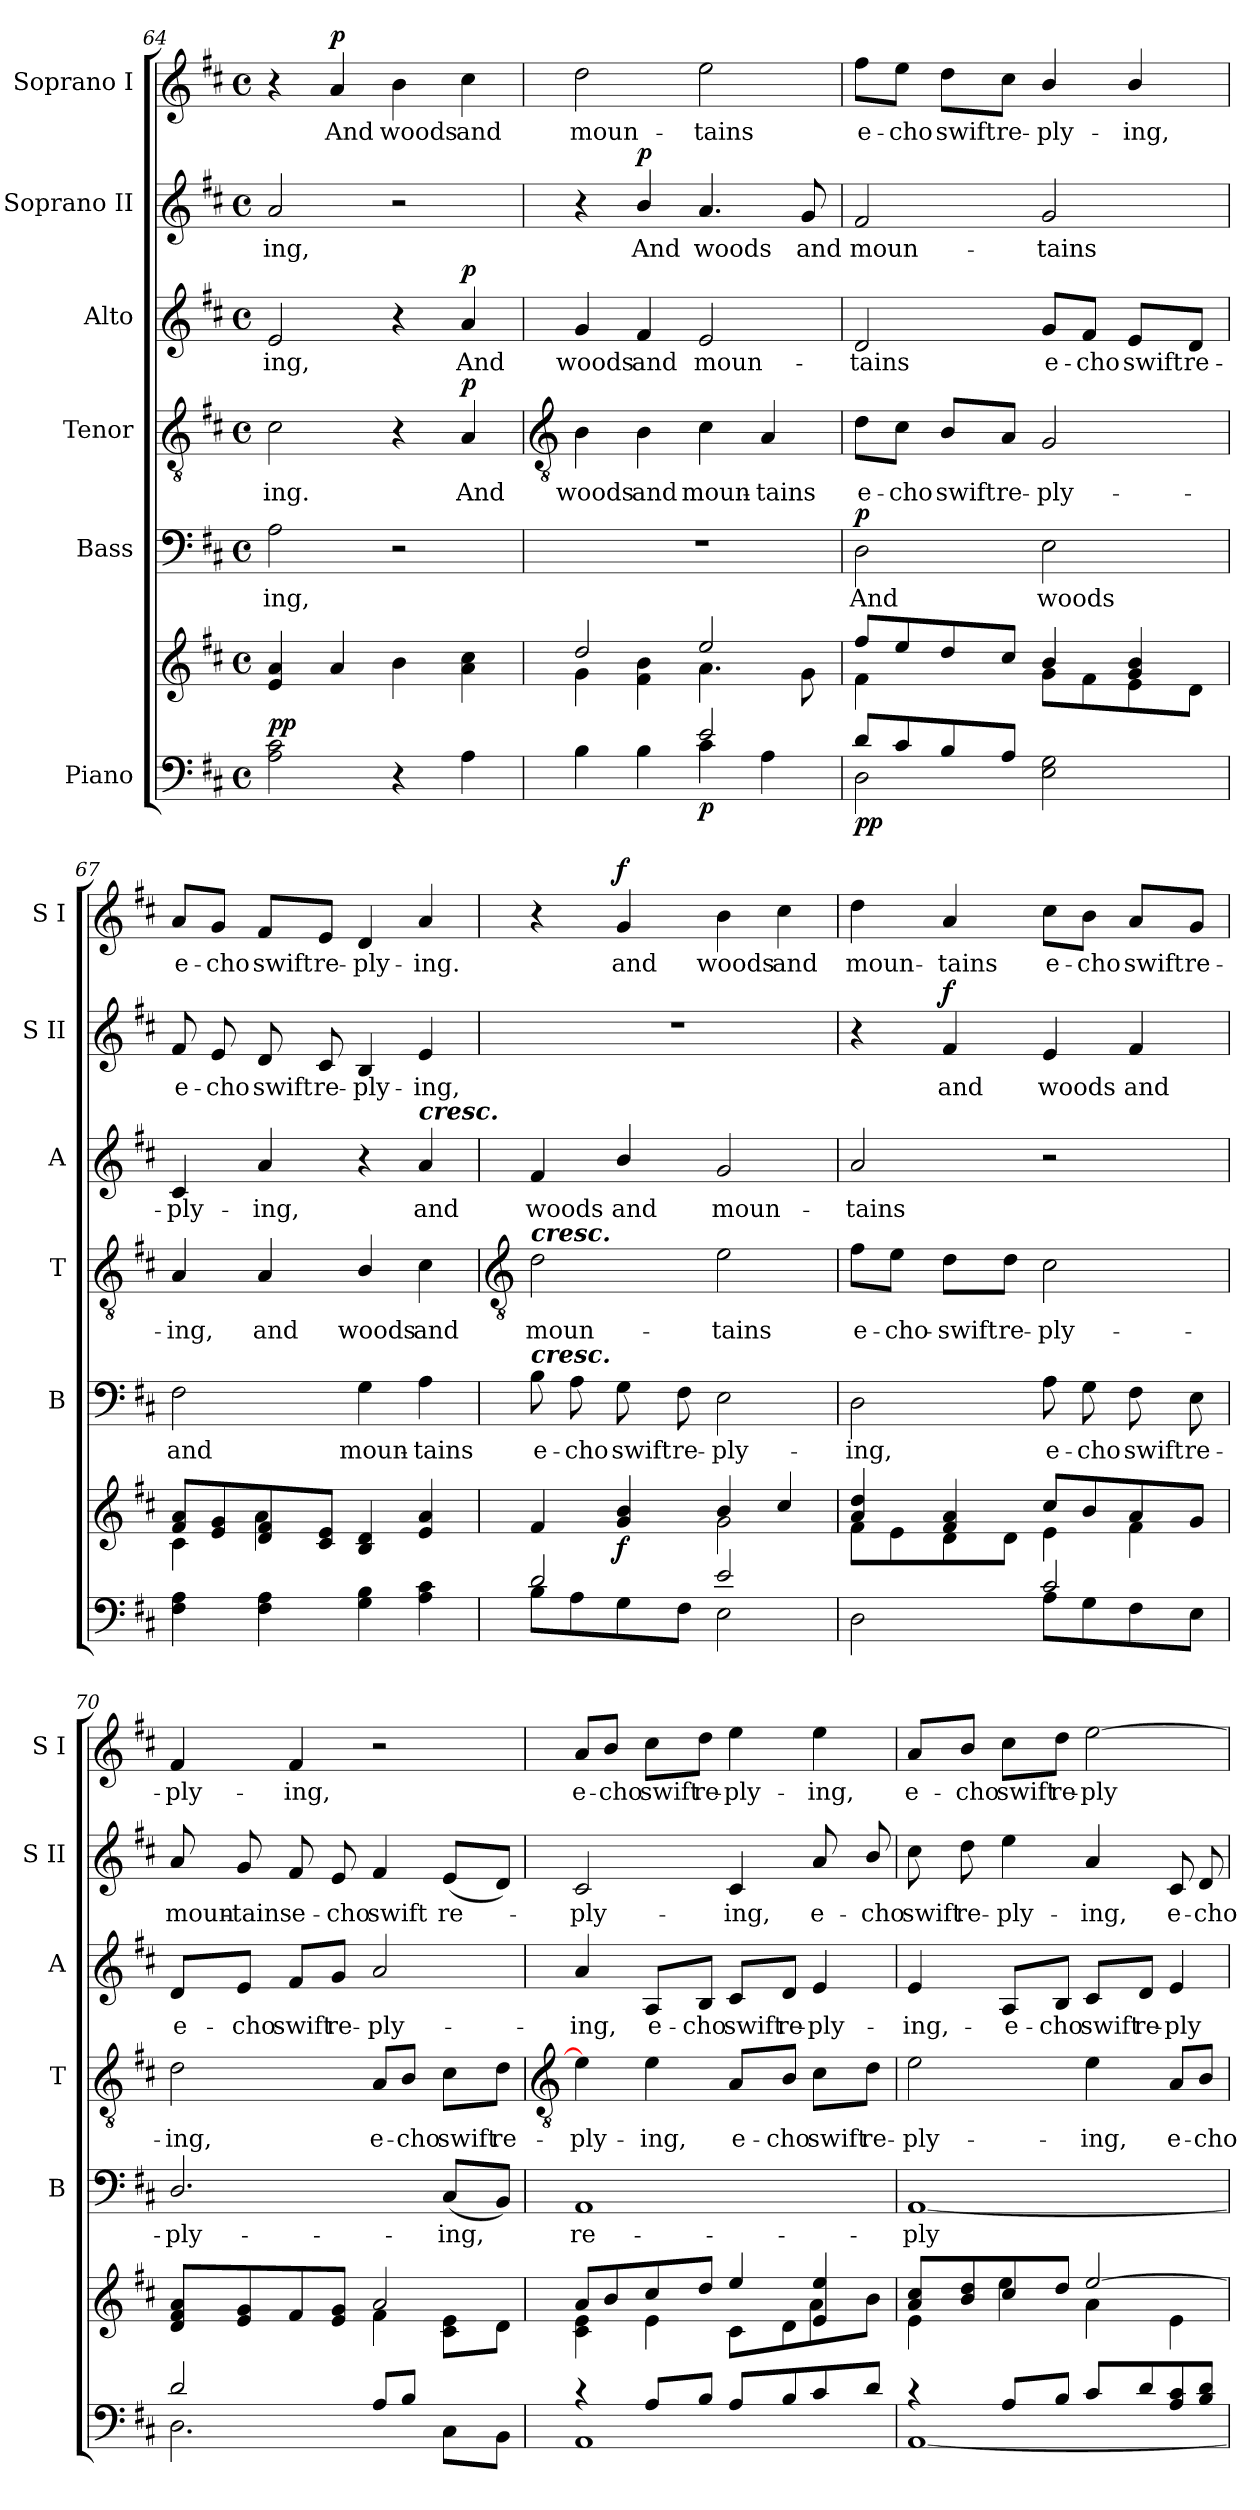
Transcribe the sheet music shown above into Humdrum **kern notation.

**kern	**kern	**dynam	**kern	**text	**dynam	**kern	**text	**dynam	**kern	**text	**dynam	**kern	**text	**dynam	**kern	**text	**dynam
*part6	*part6	*part6	*part5	*part5	*part5	*part4	*part4	*part4	*part3	*part3	*part3	*part2	*part2	*part2	*part1	*part1	*part1
*staff7	*staff6	*staff6/7	*staff5	*staff5	*staff5	*staff4	*staff4	*staff4	*staff3	*staff3	*staff3	*staff2	*staff2	*staff2	*staff1	*staff1	*staff1
*I"Piano	*	*	*I"Bass	*	*	*I"Tenor	*	*	*I"Alto	*	*	*I"Soprano II	*	*	*I"Soprano I	*	*
*	*	*	*I'B	*	*	*I'T	*	*	*I'A	*	*	*I'S II	*	*	*I'S I	*	*
*clefF4	*clefG2	*	*clefF4	*	*	*clefGv2	*	*	*clefG2	*	*	*clefG2	*	*	*clefG2	*	*
*k[f#c#]	*k[f#c#]	*	*k[f#c#]	*	*	*k[f#c#]	*	*	*k[f#c#]	*	*	*k[f#c#]	*	*	*k[f#c#]	*	*
*D:	*D:	*	*D:	*	*	*D:	*	*	*D:	*	*	*D:	*	*	*D:	*	*
*M4/4	*M4/4	*	*M4/4	*	*	*M4/4	*	*	*M4/4	*	*	*M4/4	*	*	*M4/4	*	*
*met(c)	*met(c)	*	*met(c)	*	*	*met(c)	*	*	*met(c)	*	*	*met(c)	*	*	*met(c)	*	*
=64	=64	=64	=64	=64	=64	=64	=64	=64	=64	=64	=64	=64	=64	=64	=64	=64	=64
!	!	!LO:DY:a=2	!	!LO:LY:b	!	!	!LO:LY:b	!	!	!LO:LY:b	!	!	!LO:LY:b	!	!	!	!
!	!	!LO:DY:n=1:b	!	!	!	!	!	!	!	!	!	!	!	!	!	!	!
2A\ 2c#\	4e 4a	p p	2A	-ing,	.	2c#	-ing.	.	2e	-ing,	.	2a	-ing,	.	4r	.	.
!	!	!	!	!	!	!	!	!	!	!	!	!	!	!	!	!LO:LY:b	!LO:DY:b
.	4a	.	.	.	.	.	.	.	.	.	.	.	.	.	4a	And	p
!	!	!	!	!	!	!	!	!	!	!	!	!	!	!	!	!LO:LY:b	!
4r	4b	.	2r	.	.	4r	.	.	4r	.	.	2r	.	.	4b	woods	.
!	!	!	!	!	!	!	!LO:LY:b	!LO:DY:b	!	!LO:LY:b	!LO:DY:b	!	!	!	!	!LO:LY:b	!
4A\	4a\ 4cc#\	.	.	.	.	4A	And	p	4a	And	p	.	.	.	4cc#	and	.
!!LO:LB:g=z
=65	=65	=65	=65	=65	=65	=65	=65	=65	=65	=65	=65	=65	=65	=65	=65	=65	=65
*	*	*	*	*	*	*clefGv2	*	*	*	*	*	*	*	*	*	*	*
*^	*^	*	*	*	*	*	*	*	*	*	*	*	*	*	*	*	*
!	!	!	!	!	!	!	!	!	!LO:LY:b	!	!	!LO:LY:b	!	!	!	!	!	!LO:LY:b	!
4B\	2ryy	2dd/	4g\	.	1r	.	.	4B	woods	.	4g	woods	.	4r	.	.	2dd	moun-	.
!	!	!	!	!	!	!	!	!	!LO:LY:b	!	!	!LO:LY:b	!	!	!LO:LY:b	!LO:DY:b	!	!	!
4B\	.	.	4f#\ 4b\	.	.	.	.	4B	and	.	4f#	and	.	4b/	And	p	.	.	.
!	!	!	!	!LO:DY:b=2	!	!	!	!	!LO:LY:b	!	!	!LO:LY:b	!	!	!LO:LY:b	!	!	!LO:LY:b	!
2e/	4c#\	2ee/	4.a\	p	.	.	.	4c#	moun-	.	2e	moun-	.	4.a	woods	.	2ee	-tains	.
!	!	!	!	!	!	!	!	!	!LO:LY:b	!	!	!	!	!	!	!	!	!	!
.	4A\	.	.	.	.	.	.	4A	-tains	.	.	.	.	.	.	.	.	.	.
!	!	!	!	!	!	!	!	!	!	!	!	!	!	!	!LO:LY:b	!	!	!	!
.	.	.	8g\	.	.	.	.	.	.	.	.	.	.	8g	and	.	.	.	.
=66	=66	=66	=66	=66	=66	=66	=66	=66	=66	=66	=66	=66	=66	=66	=66	=66	=66	=66	=66
!	!	!	!	!LO:DY:b=2	!	!LO:LY:b	!	!	!LO:LY:b	!	!	!LO:LY:b	!	!	!LO:LY:b	!	!	!LO:LY:b	!
!	!	!	!	!LO:DY:n=1:b=2	!	!	!LO:DY:b	!	!	!	!	!	!	!	!	!	!	!	!
8d/L	2D\	8ff#/L	4f#\	p p	2D	And	p	8d\L	e-	.	2d	-tains	.	2f#	moun-	.	8ff#\L	e-	.
!	!	!	!	!	!	!	!	!	!LO:LY:b	!	!	!	!	!	!	!	!	!LO:LY:b	!
8c#/	.	8ee/	.	.	.	.	.	8c#\J	-cho	.	.	.	.	.	.	.	8ee\J	-cho	.
!	!	!	!	!	!	!	!	!	!LO:LY:b	!	!	!	!	!	!	!	!	!LO:LY:b	!
8B/	.	8dd/	4ryy	.	.	.	.	8B/L	swift	.	.	.	.	.	.	.	8dd\L	swift	.
!	!	!	!	!	!	!	!	!	!LO:LY:b	!	!	!	!	!	!	!	!	!LO:LY:b	!
8A/J	.	8cc#/J	.	.	.	.	.	8A/J	re-	.	.	.	.	.	.	.	8cc#\J	re-	.
!	!	!	!	!	!	!LO:LY:b	!	!	!LO:LY:b	!	!	!LO:LY:b	!	!	!LO:LY:b	!	!	!LO:LY:b	!
2E\ 2G\	2ryy	4b/	8g\L	.	2E	woods	.	2G	-ply-	.	8g/L	e-	.	2g	-tains	.	4b/	-ply-	.
!	!	!	!	!	!	!	!	!	!	!	!	!LO:LY:b	!	!	!	!	!	!	!
.	.	.	8f#\	.	.	.	.	.	.	.	8f#/J	-cho	.	.	.	.	.	.	.
!	!	!	!	!	!	!	!	!	!	!	!	!LO:LY:b	!	!	!	!	!	!LO:LY:b	!
.	.	4g/ 4b/	8e\	.	.	.	.	.	.	.	8e/L	swift	.	.	.	.	4b/	-ing,	.
!	!	!	!	!	!	!	!	!	!	!	!	!LO:LY:b	!	!	!	!	!	!	!
.	.	.	8d\J	.	.	.	.	.	.	.	8d/J	re-	.	.	.	.	.	.	.
=67	=67	=67	=67	=67	=67	=67	=67	=67	=67	=67	=67	=67	=67	=67	=67	=67	=67	=67	=67
!	!	!	!	!	!	!LO:LY:b	!	!	!LO:LY:b	!	!	!LO:LY:b	!	!	!LO:LY:b	!	!	!LO:LY:b	!
4F#\ 4A\	1ryy	8f#/ 8a/L	4c#\	.	2F#	and	.	4A	-ing,	.	4c#	-ply-	.	8f#	e-	.	8a/L	e-	.
!	!	!	!	!	!	!	!	!	!	!	!	!	!	!	!LO:LY:b	!	!	!LO:LY:b	!
.	.	8e/ 8g/	.	.	.	.	.	.	.	.	.	.	.	8e	-cho	.	8g/J	-cho	.
!	!	!	!	!	!	!	!	!	!LO:LY:b	!	!	!LO:LY:b	!	!	!LO:LY:b	!	!	!LO:LY:b	!
4F#\ 4A\	.	8d/ 8f#/	4a\	.	.	.	.	4A	and	.	4a	-ing,	.	8d	swift	.	8f#/L	swift	.
!	!	!	!	!	!	!	!	!	!	!	!	!	!	!	!LO:LY:b	!	!	!LO:LY:b	!
.	.	8c#/ 8e/J	.	.	.	.	.	.	.	.	.	.	.	8c#	re-	.	8e/J	re-	.
!	!	!	!	!	!	!LO:LY:b	!	!	!LO:LY:b	!	!	!	!	!	!LO:LY:b	!	!	!LO:LY:b	!
4G\ 4B\	.	4B/ 4d/	2ryy	.	4G	moun-	.	4B/	woods	.	4r	.	.	4B	-ply-	.	4d	-ply-	.
!	!	!	!	!	!	!	!	!	!	!	!LO:TX:a:Bi:t=cresc.	!	!	!	!	!	!	!	!
!	!	!	!	!	!	!LO:LY:b	!	!	!LO:LY:b	!	!	!LO:LY:b	!	!	!LO:LY:b	!	!	!LO:LY:b	!
4A\ 4c#\	.	4e/ 4a/	.	.	4A	-tains	.	4c#	and	.	4a	and	.	4e	-ing,	.	4a	-ing.	.
!!LO:LB:g=z
=68	=68	=68	=68	=68	=68	=68	=68	=68	=68	=68	=68	=68	=68	=68	=68	=68	=68	=68	=68
*	*	*	*	*	*	*	*	*clefGv2	*	*	*	*	*	*	*	*	*	*	*
!	!	!	!	!	!	!	!	!LO:TX:a:Bi:t=cresc.	!	!	!	!	!	!	!	!	!	!	!
!	!	!	!	!	!LO:TX:a:Bi:t=cresc.	!	!	!	!	!	!	!	!	!	!	!	!	!	!
!	!	!	!	!	!	!LO:LY:b	!	!	!LO:LY:b	!	!	!LO:LY:b	!	!	!	!	!	!	!
2d/	8B\L	4f#/	4ryy	.	8B	e-	.	2d	moun-	.	4f#	woods	.	1r	.	.	4r	.	.
!	!	!	!	!	!	!LO:LY:b	!	!	!	!	!	!	!	!	!	!	!	!	!
.	8A\	.	.	.	8A	-cho	.	.	.	.	.	.	.	.	.	.	.	.	.
!	!	!	!	!LO:DY:b	!	!LO:LY:b	!	!	!	!	!	!LO:LY:b	!	!	!	!	!	!LO:LY:b	!LO:DY:b
.	8G\	4g/ 4b/	4ryy	f	8G	swift	.	.	.	.	4b/	and	.	.	.	.	4g	and	f
!	!	!	!	!	!	!LO:LY:b	!	!	!	!	!	!	!	!	!	!	!	!	!
.	8F#\J	.	.	.	8F#	re-	.	.	.	.	.	.	.	.	.	.	.	.	.
!	!	!	!	!	!	!LO:LY:b	!	!	!LO:LY:b	!	!	!LO:LY:b	!	!	!	!	!	!LO:LY:b	!
2e/	2E\	4b/	2g\	.	2E	-ply-	.	2e	-tains	.	2g	moun-	.	.	.	.	4b	woods	.
!	!	!	!	!	!	!	!	!	!	!	!	!	!	!	!	!	!	!LO:LY:b	!
.	.	4cc#/	.	.	.	.	.	.	.	.	.	.	.	.	.	.	4cc#	and	.
=69	=69	=69	=69	=69	=69	=69	=69	=69	=69	=69	=69	=69	=69	=69	=69	=69	=69	=69	=69
!	!	!	!	!	!	!LO:LY:b	!	!	!LO:LY:b	!	!	!LO:LY:b	!	!	!	!	!	!LO:LY:b	!
2D\	2ryy	4a/ 4dd/	8f#\L	.	2D	-ing,	.	8f#\L	e-	.	2a	-tains	.	4r	.	.	4dd	moun-	.
!	!	!	!	!	!	!	!	!	!LO:LY:b	!	!	!	!	!	!	!	!	!	!
.	.	.	8e\	.	.	.	.	8e\J	-cho-	.	.	.	.	.	.	.	.	.	.
!	!	!	!	!	!	!	!	!	!LO:LY:b	!	!	!	!	!	!LO:LY:b	!LO:DY:b	!	!LO:LY:b	!
.	.	4f#/ 4a/	8d\	.	.	.	.	8d\L	-swift	.	.	.	.	4f#	and	f	4a	-tains	.
!	!	!	!	!	!	!	!	!	!LO:LY:b	!	!	!	!	!	!	!	!	!	!
.	.	.	8d\J	.	.	.	.	8d\J	re-	.	.	.	.	.	.	.	.	.	.
!	!	!	!	!	!	!LO:LY:b	!	!	!LO:LY:b	!	!	!	!	!	!LO:LY:b	!	!	!LO:LY:b	!
2c#/	8A\L	8cc#/L	4e\	.	8A	e-	.	2c#	-ply-	.	2r	.	.	4e	woods	.	8cc#\L	e-	.
!	!	!	!	!	!	!LO:LY:b	!	!	!	!	!	!	!	!	!	!	!	!LO:LY:b	!
.	8G\	8b/	.	.	8G	-cho	.	.	.	.	.	.	.	.	.	.	8b\J	-cho	.
!	!	!	!	!	!	!LO:LY:b	!	!	!	!	!	!	!	!	!LO:LY:b	!	!	!LO:LY:b	!
.	8F#\	8a/	4f#\	.	8F#	swift	.	.	.	.	.	.	.	4f#	and	.	8a/L	swift	.
!	!	!	!	!	!	!LO:LY:b	!	!	!	!	!	!	!	!	!	!	!	!LO:LY:b	!
.	8E\J	8g/J	.	.	8E	re-	.	.	.	.	.	.	.	.	.	.	8g/J	re-	.
=70	=70	=70	=70	=70	=70	=70	=70	=70	=70	=70	=70	=70	=70	=70	=70	=70	=70	=70	=70
!	!	!	!	!	!	!LO:LY:b	!	!	!LO:LY:b	!	!	!LO:LY:b	!	!	!LO:LY:b	!	!	!LO:LY:b	!
2d/	2.D\	8d/ 8f#/ 8a/L	2ryy	.	2.D/	-ply-	.	2d	-ing,	.	8d/L	e-	.	8a	moun-	.	4f#	-ply-	.
!	!	!	!	!	!	!	!	!	!	!	!	!LO:LY:b	!	!	!LO:LY:b	!	!	!	!
.	.	8e/ 8g/	.	.	.	.	.	.	.	.	8e/J	-cho	.	8g	-tains	.	.	.	.
!	!	!	!	!	!	!	!	!	!	!	!	!LO:LY:b	!	!	!LO:LY:b	!	!	!LO:LY:b	!
.	.	8f#/	.	.	.	.	.	.	.	.	8f#/L	swift	.	8f#	e-	.	4f#	-ing,	.
!	!	!	!	!	!	!	!	!	!	!	!	!LO:LY:b	!	!	!LO:LY:b	!	!	!	!
.	.	8e/ 8g/J	.	.	.	.	.	.	.	.	8g/J	re-	.	8e	-cho	.	.	.	.
!	!	!	!	!	!	!	!	!	!LO:LY:b	!	!	!LO:LY:b	!	!	!LO:LY:b	!	!	!	!
8A/L	.	2a/	4f#\	.	.	.	.	8A/L	e-	.	2a	-ply-	.	4f#	swift	.	2r	.	.
!	!	!	!	!	!	!	!	!	!LO:LY:b	!	!	!	!	!	!	!	!	!	!
8B/J	.	.	.	.	.	.	.	8B/J	-cho	.	.	.	.	.	.	.	.	.	.
!	!	!	!	!	!	!LO:LY:b	!	!	!LO:LY:b	!	!	!	!	!	!LO:LY:b	!	!	!	!
8C#\L	4ryy	.	8c#\ 8e\L	.	(<8C#L	-ing,	.	8c#\L	swift	.	.	.	.	(<8eL	re-	.	.	.	.
!	!	!	!	!	!	!	!	!	!LO:LY:b	!	!	!	!	!	!	!	!	!	!
8BB\J	.	.	8d\J	.	8BBJ)	.	.	8d\J	re-	.	.	.	.	8dJ)	.	.	.	.	.
!!LO:LB:g=z
=71	=71	=71	=71	=71	=71	=71	=71	=71	=71	=71	=71	=71	=71	=71	=71	=71	=71	=71	=71
*	*	*	*	*	*	*	*	*clefGv2	*	*	*	*	*	*	*	*	*	*	*
!	!	!	!	!	!	!LO:LY:b	!	!	!LO:LY:b	!	!	!LO:LY:b	!	!	!LO:LY:b	!	!	!LO:LY:b	!
4r	1AA\	8a/L	4c#\ 4e\	.	1AA	re-	.	4e]	-ply-	.	4a	-ing,	.	2c#	ply-	.	8a/L	e-	.
!	!	!	!	!	!	!	!	!	!	!	!	!	!	!	!	!	!	!LO:LY:b	!
.	.	8b/	.	.	.	.	.	.	.	.	.	.	.	.	.	.	8b/J	-cho	.
!	!	!	!	!	!	!	!	!	!LO:LY:b	!	!	!LO:LY:b	!	!	!	!	!	!LO:LY:b	!
8A/L	.	8cc#/	4e\	.	.	.	.	4e	-ing,	.	8A/L	e-	.	.	.	.	8cc#\L	swift	.
!	!	!	!	!	!	!	!	!	!	!	!	!LO:LY:b	!	!	!	!	!	!LO:LY:b	!
8B/J	.	8dd/J	.	.	.	.	.	.	.	.	8B/J	-cho	.	.	.	.	8dd\J	re-	.
!	!	!	!	!	!	!	!	!	!LO:LY:b	!	!	!LO:LY:b	!	!	!LO:LY:b	!	!	!LO:LY:b	!
8A/L	.	4ee/	8c#\L	.	.	.	.	8A/L	e-	.	8c#/L	swift	.	4c#	-ing,	.	4ee	-ply-	.
!	!	!	!	!	!	!	!	!	!LO:LY:b	!	!	!LO:LY:b	!	!	!	!	!	!	!
8B/	.	.	8d\	.	.	.	.	8B/J	-cho	.	8d/J	re-	.	.	.	.	.	.	.
!	!	!	!	!	!	!	!	!	!LO:LY:b	!	!	!LO:LY:b	!	!	!LO:LY:b	!	!	!LO:LY:b	!
8c#/	.	4e/ 4ee/	8a\	.	.	.	.	8c#\L	swift	.	4e	-ply-	.	8a	e-	.	4ee	-ing,	.
!	!	!	!	!	!	!	!	!	!LO:LY:b	!	!	!	!	!	!LO:LY:b	!	!	!	!
8d/J	.	.	8b\J	.	.	.	.	8d\J	re-	.	.	.	.	8b/	-cho	.	.	.	.
=72	=72	=72	=72	=72	=72	=72	=72	=72	=72	=72	=72	=72	=72	=72	=72	=72	=72	=72	=72
!	!	!	!	!	!	!LO:LY:b	!	!	!LO:LY:b	!	!	!LO:LY:b	!	!	!LO:LY:b	!	!	!LO:LY:b	!
4r	[1AA\	8a/ 8cc#/L	4e\	.	[1AA	-ply-	.	2e	-ply-	.	4e	-ing,-	.	8cc#	swift	.	8a/L	e-	.
!	!	!	!	!	!	!	!	!	!	!	!	!	!	!	!LO:LY:b	!	!	!LO:LY:b	!
.	.	8b/ 8dd/	.	.	.	.	.	.	.	.	.	.	.	8dd	re-	.	8b/J	-cho	.
!	!	!	!	!	!	!	!	!	!	!	!	!LO:LY:b	!	!	!LO:LY:b	!	!	!LO:LY:b	!
8A/L	.	8cc#/	4ee\	.	.	.	.	.	.	.	8A/L	-e-	.	4ee	-ply-	.	8cc#\L	swift	.
!	!	!	!	!	!	!	!	!	!	!	!	!LO:LY:b	!	!	!	!	!	!LO:LY:b	!
8B/J	.	8dd/J	.	.	.	.	.	.	.	.	8B/J	-cho	.	.	.	.	8dd\J	re-	.
!	!	!	!	!	!	!	!	!	!LO:LY:b	!	!	!LO:LY:b	!	!	!LO:LY:b	!	!	!LO:LY:b	!
8c#/L	.	[2ee/	4a\	.	.	.	.	4e	-ing,	.	8c#/L	swift	.	4a	-ing,	.	[2ee	-ply-	.
!	!	!	!	!	!	!	!	!	!	!	!	!LO:LY:b	!	!	!	!	!	!	!
8d/	.	.	.	.	.	.	.	.	.	.	8d/J	re-	.	.	.	.	.	.	.
!	!	!	!	!	!	!	!	!	!LO:LY:b	!	!	!LO:LY:b	!	!	!LO:LY:b	!	!	!	!
8A/ 8c#/	.	.	4e\	.	.	.	.	8A/L	e-	.	4e	-ply-	.	8c#	e-	.	.	.	.
!	!	!	!	!	!	!	!	!	!LO:LY:b	!	!	!	!	!	!LO:LY:b	!	!	!	!
8B/ 8d/J	.	.	.	.	.	.	.	8B/J	-cho	.	.	.	.	8d	-cho	.	.	.	.
*v	*v	*	*	*	*	*	*	*	*	*	*	*	*	*	*	*	*	*	*
*	*v	*v	*	*	*	*	*	*	*	*	*	*	*	*	*	*	*	*
=	=	=	=	=	=	=	=	=	=	=	=	=	=	=	=	=	=
*-	*-	*-	*-	*-	*-	*-	*-	*-	*-	*-	*-	*-	*-	*-	*-	*-	*-
